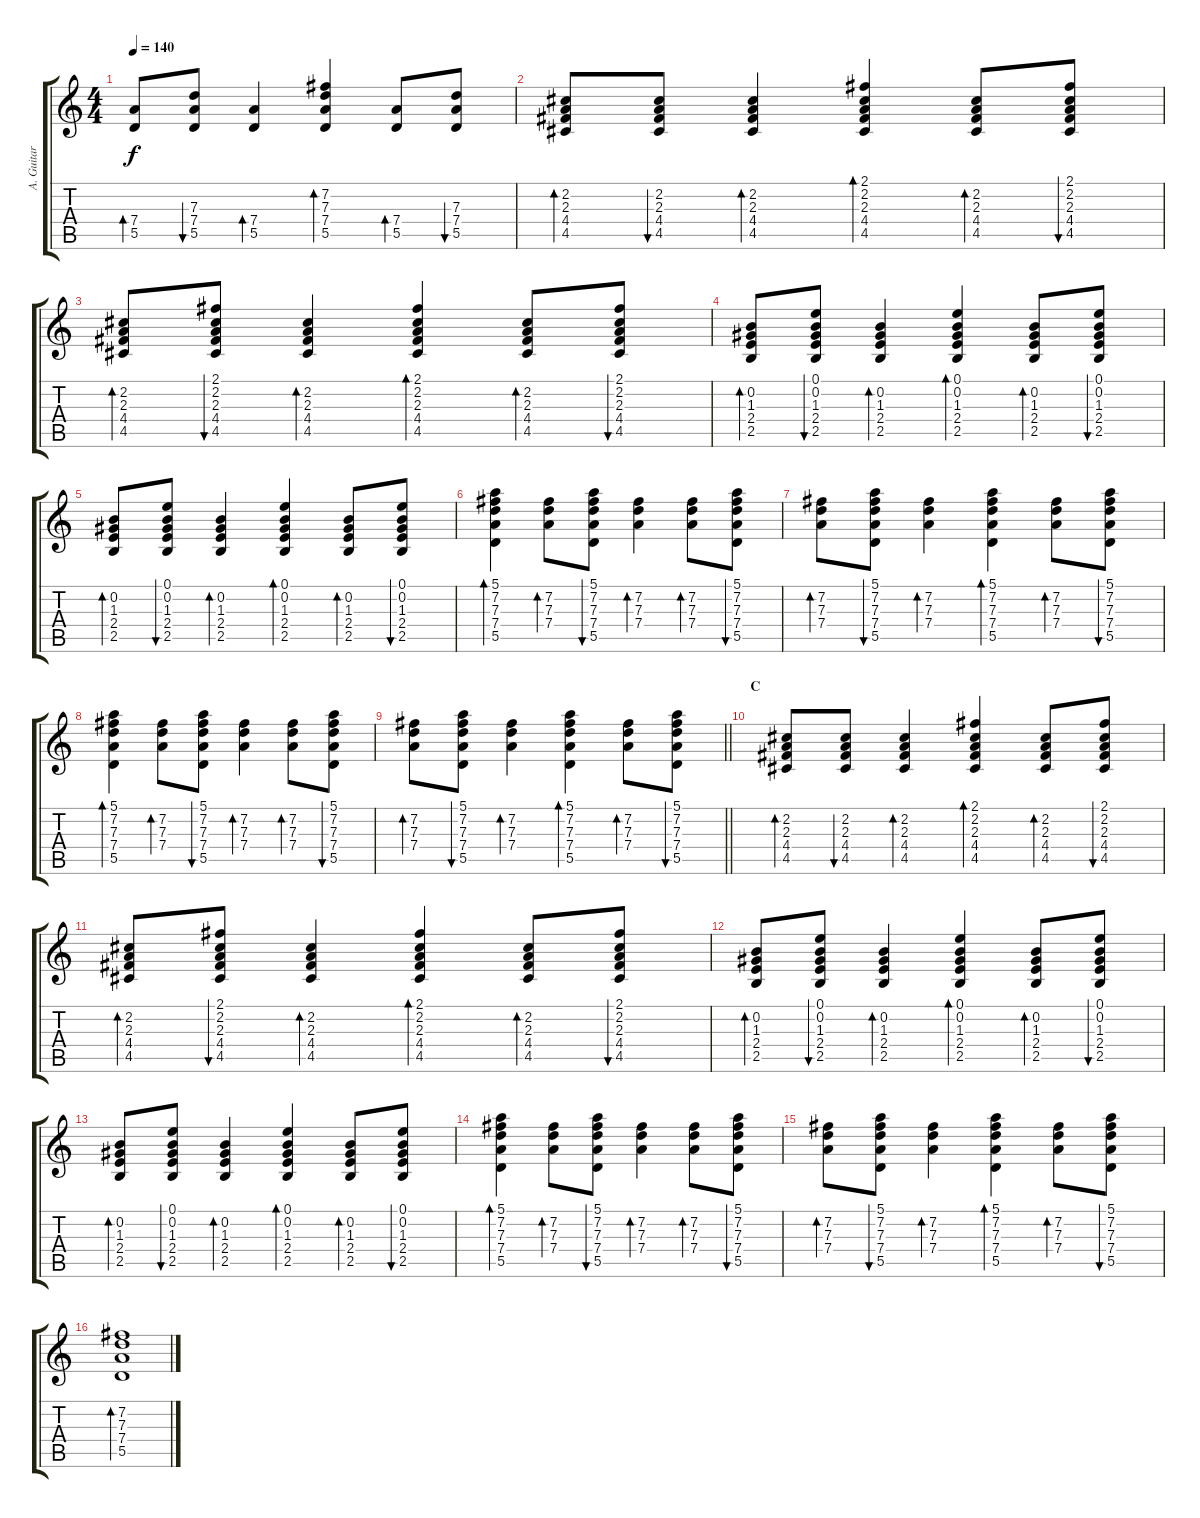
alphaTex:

\track ("A. Guitar I" "A. Guitar ") {instrument acousticguitarsteel}
\staff {score tabs}
\tuning (E4 B3 G3 D3 A2 E2) {hide}
\ts (4 4)
\tempo 140
\clef g2
\ks c
(7.4 5.5).8{bd 60 dy f} (7.3 7.4 5.5).8{bu 60} (7.4 5.5).4{bd 60} (7.2 7.3 7.4 5.5).4{bd 60} (7.4 5.5).8{bd 60} (7.3 7.4 5.5).8{bu 60} |
(2.2 2.3 4.4 4.5).8{bd 60} (2.2 2.3 4.4 4.5).8{bu 60} (2.2 2.3 4.4 4.5).4{bd 60} (2.1 2.2 2.3 4.4 4.5).4{bd 60} (2.2 2.3 4.4 4.5).8{bd 60} (2.1 2.2 2.3 4.4 4.5).8{bu 60} |
(2.2 2.3 4.4 4.5).8{bd 60} (2.1 2.2 2.3 4.4 4.5).8{bu 60} (2.2 2.3 4.4 4.5).4{bd 60} (2.1 2.2 2.3 4.4 4.5).4{bd 60} (2.2 2.3 4.4 4.5).8{bd 60} (2.1 2.2 2.3 4.4 4.5).8{bu 60} |
(0.2 1.3 2.4 2.5).8{bd 60} (0.1 0.2 1.3 2.4 2.5).8{bu 60} (0.2 1.3 2.4 2.5).4{bd 60} (0.1 0.2 1.3 2.4 2.5).4{bd 60} (0.2 1.3 2.4 2.5).8{bd 60} (0.1 0.2 1.3 2.4 2.5).8{bu 60} |
(0.2 1.3 2.4 2.5).8{bd 60} (0.1 0.2 1.3 2.4 2.5).8{bu 60} (0.2 1.3 2.4 2.5).4{bd 60} (0.1 0.2 1.3 2.4 2.5).4{bd 60} (0.2 1.3 2.4 2.5).8{bd 60} (0.1 0.2 1.3 2.4 2.5).8{bu 60} |
(5.1 7.2 7.3 7.4 5.5).4{bd 60} (7.2 7.3 7.4).8{bd 60} (5.1 7.2 7.3 7.4 5.5).8{bu 60} (7.2 7.3 7.4).4{bd 60} (7.2 7.3 7.4).8{bd 60} (5.1 7.2 7.3 7.4 5.5).8{bu 60} |
(7.2 7.3 7.4).8{bd 60} (5.1 7.2 7.3 7.4 5.5).8{bu 60} (7.2 7.3 7.4).4{bd 60} (5.1 7.2 7.3 7.4 5.5).4{bd 60} (7.2 7.3 7.4).8{bd 60} (5.1 7.2 7.3 7.4 5.5).8{bu 60} |
(5.1 7.2 7.3 7.4 5.5).4{bd 60} (7.2 7.3 7.4).8{bd 60} (5.1 7.2 7.3 7.4 5.5).8{bu 60} (7.2 7.3 7.4).4{bd 60} (7.2 7.3 7.4).8{bd 60} (5.1 7.2 7.3 7.4 5.5).8{bu 60} |
\barLineRight lightlight
(7.2 7.3 7.4).8{bd 60} (5.1 7.2 7.3 7.4 5.5).8{bu 60} (7.2 7.3 7.4).4{bd 60} (5.1 7.2 7.3 7.4 5.5).4{bd 60} (7.2 7.3 7.4).8{bd 60} (5.1 7.2 7.3 7.4 5.5).8{bu 60} |
\section ("" "C")
(2.2 2.3 4.4 4.5).8{bd 60} (2.2 2.3 4.4 4.5).8{bu 60} (2.2 2.3 4.4 4.5).4{bd 60} (2.1 2.2 2.3 4.4 4.5).4{bd 60} (2.2 2.3 4.4 4.5).8{bd 60} (2.1 2.2 2.3 4.4 4.5).8{bu 60} |
(2.2 2.3 4.4 4.5).8{bd 60} (2.1 2.2 2.3 4.4 4.5).8{bu 60} (2.2 2.3 4.4 4.5).4{bd 60} (2.1 2.2 2.3 4.4 4.5).4{bd 60} (2.2 2.3 4.4 4.5).8{bd 60} (2.1 2.2 2.3 4.4 4.5).8{bu 60} |
(0.2 1.3 2.4 2.5).8{bd 60} (0.1 0.2 1.3 2.4 2.5).8{bu 60} (0.2 1.3 2.4 2.5).4{bd 60} (0.1 0.2 1.3 2.4 2.5).4{bd 60} (0.2 1.3 2.4 2.5).8{bd 60} (0.1 0.2 1.3 2.4 2.5).8{bu 60} |
(0.2 1.3 2.4 2.5).8{bd 60} (0.1 0.2 1.3 2.4 2.5).8{bu 60} (0.2 1.3 2.4 2.5).4{bd 60} (0.1 0.2 1.3 2.4 2.5).4{bd 60} (0.2 1.3 2.4 2.5).8{bd 60} (0.1 0.2 1.3 2.4 2.5).8{bu 60} |
(5.1 7.2 7.3 7.4 5.5).4{bd 60} (7.2 7.3 7.4).8{bd 60} (5.1 7.2 7.3 7.4 5.5).8{bu 60} (7.2 7.3 7.4).4{bd 60} (7.2 7.3 7.4).8{bd 60} (5.1 7.2 7.3 7.4 5.5).8{bu 60} |
(7.2 7.3 7.4).8{bd 60} (5.1 7.2 7.3 7.4 5.5).8{bu 60} (7.2 7.3 7.4).4{bd 60} (5.1 7.2 7.3 7.4 5.5).4{bd 60} (7.2 7.3 7.4).8{bd 60} (5.1 7.2 7.3 7.4 5.5).8{bu 60} |
(7.2 7.3 7.4 5.5).1{bd 120}
